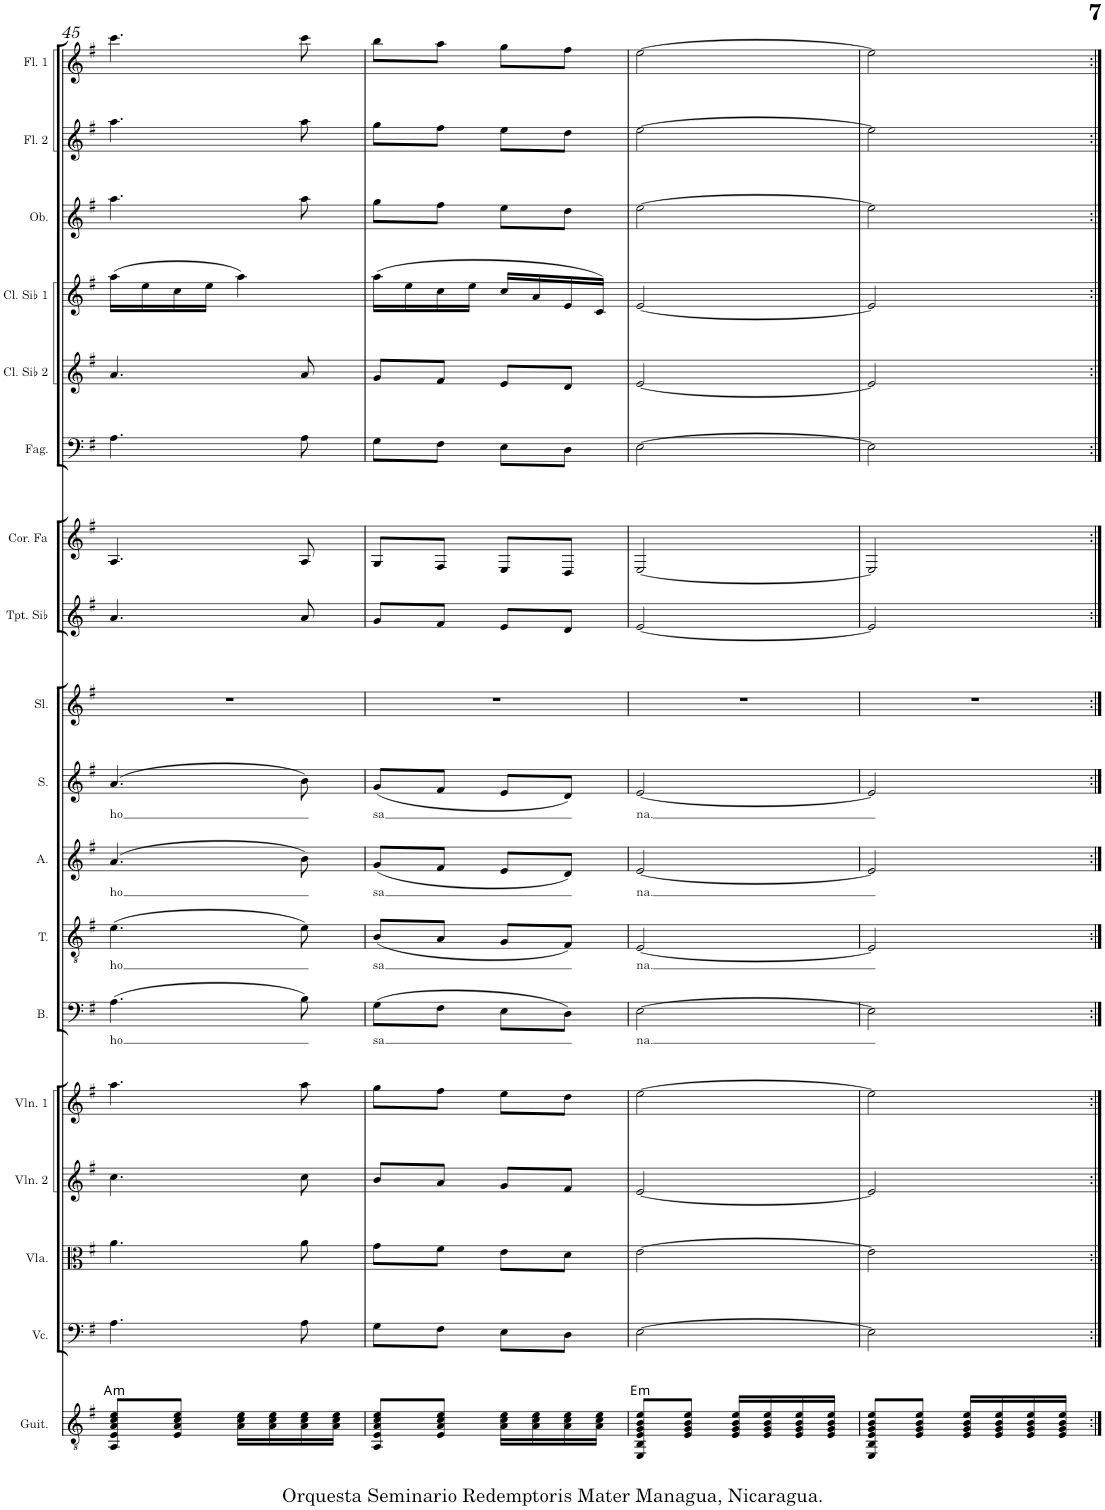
**kern	**harte	**kern	**kern	**kern	**kern	**kern	**text	**kern	**text	**kern	**text	**kern	**text	**kern	**kern	**kern	**kern	**kern	**kern	**kern	**kern	**kern
*part18	*part18	*part17	*part16	*part15	*part14	*part13	*part13	*part12	*part12	*part11	*part11	*part10	*part10	*part9	*part8	*part7	*part6	*part5	*part4	*part3	*part2	*part1
*staff18	*	*staff17	*staff16	*staff15	*staff14	*staff13	*staff13	*staff12	*staff12	*staff11	*staff11	*staff10	*staff10	*staff9	*staff8	*staff7	*staff6	*staff5	*staff4	*staff3	*staff2	*staff1
*I"Guitarra clásica	*	*I"Violonchelo	*I"Viola	*I"Violín 2	*I"Violín 1	*I"Bajo	*	*I"Tenor	*	*I"Alto	*	*I"Soprano	*	*I"Solista	*I"Trompeta en Sib	*I"Corno en Fa	*I"Fagot	*I"Clarinete en Sib 2	*I"Clarinete en Sib 1	*I"Oboe	*I"Flauta 2	*I"Flauta 1
*I'Guit.	*	*I'Vc.	*I'Vla.	*I'Vln. 2	*I'Vln. 1	*I'B.	*	*I'T.	*	*I'A.	*	*I'S.	*	*I'Sl.	*I'Tpt. Sib	*I'Cor. Fa	*I'Fag.	*I'Cl. Sib 2	*I'Cl. Sib 1	*I'Ob.	*I'Fl. 2	*I'Fl. 1
!!LO:PB:g=z
*clefGv2	*	*clefF4	*clefC3	*clefG2	*clefG2	*clefF4	*	*clefGv2	*	*clefG2	*	*clefG2	*	*clefG2	*clefG2	*clefG2	*clefF4	*clefG2	*clefG2	*clefG2	*clefG2	*clefG2
*	*	*	*	*	*	*	*	*	*	*	*	*	*	*	*Trd1c2	*Trd4c7	*	*Trd1c2	*Trd1c2	*	*	*
*k[f#]	*	*k[f#]	*k[f#]	*k[f#]	*k[f#]	*k[f#]	*	*k[f#]	*	*k[f#]	*	*k[f#]	*	*k[f#]	*k[f#]	*k[f#]	*k[f#]	*k[f#]	*k[f#]	*k[f#]	*k[f#]	*k[f#]
*M2/4	*	*M2/4	*M2/4	*M2/4	*M2/4	*M2/4	*	*M2/4	*	*M2/4	*	*M2/4	*	*M2/4	*M2/4	*M2/4	*M2/4	*M2/4	*M2/4	*M2/4	*M2/4	*M2/4
=45	=45	=45	=45	=45	=45	=45	=45	=45	=45	=45	=45	=45	=45	=45	=45	=45	=45	=45	=45	=45	=45	=45
!	!LO:H:kt=m	!	!	!	!	!	!LO:LY:b	!	!LO:LY:b	!	!LO:LY:b	!	!LO:LY:b	!	!	!	!	!	!	!	!	!
8AA/ 8E/ 8A/ 8c/ 8e/L	A:min	4.A\	4.a\	4.cc\	4.aa\	(4.A\	-ho	(4.e\	-ho	(4.a/	-ho	(4.a/	-ho	2r	4.a/	4.A/	4.A\	4.a/	(16aa\LL	4.aa\	4.aa\	4.ccc\
.	.	.	.	.	.	.	.	.	.	.	.	.	.	.	.	.	.	.	16ee\	.	.	.
8E/ 8A/ 8c/ 8e/J	.	.	.	.	.	.	.	.	.	.	.	.	.	.	.	.	.	.	16cc\	.	.	.
.	.	.	.	.	.	.	.	.	.	.	.	.	.	.	.	.	.	.	16ee\JJ	.	.	.
16A\ 16c\ 16e\LL	.	.	.	.	.	.	.	.	.	.	.	.	.	.	.	.	.	.	4aa\)	.	.	.
16A\ 16c\ 16e\	.	.	.	.	.	.	.	.	.	.	.	.	.	.	.	.	.	.	.	.	.	.
16A\ 16c\ 16e\	.	8A\	8a\	8cc\	8aa\	8B\)	.	8e\)	.	8b\)	.	8b\)	.	.	8a/	8A/	8A\	8a/	.	8aa\	8aa\	8ccc\
16A\ 16c\ 16e\JJ	.	.	.	.	.	.	.	.	.	.	.	.	.	.	.	.	.	.	.	.	.	.
=46	=46	=46	=46	=46	=46	=46	=46	=46	=46	=46	=46	=46	=46	=46	=46	=46	=46	=46	=46	=46	=46	=46
!	!	!	!	!	!	!	!LO:LY:b	!	!LO:LY:b	!	!LO:LY:b	!	!LO:LY:b	!	!	!	!	!	!	!	!	!
8AA/ 8E/ 8A/ 8c/ 8e/L	.	8G\L	8g\L	8b/L	8gg\L	(8G\L	-sa	(8B/L	-sa	(8g/L	-sa	(8g/L	-sa	2r	8g/L	8G/L	8G\L	8g/L	(16aa\LL	8gg\L	8gg\L	8bb\L
.	.	.	.	.	.	.	.	.	.	.	.	.	.	.	.	.	.	.	16ee\	.	.	.
8E/ 8A/ 8c/ 8e/J	.	8F#\J	8f#\J	8a/J	8ff#\J	8F#\J	.	8A/J	.	8f#/J	.	8f#/J	.	.	8f#/J	8F#/J	8F#\J	8f#/J	16cc\	8ff#\J	8ff#\J	8aa\J
.	.	.	.	.	.	.	.	.	.	.	.	.	.	.	.	.	.	.	16ee\JJ	.	.	.
16A\ 16c\ 16e\LL	.	8E\L	8e\L	8g/L	8ee\L	8E\L	.	8G/L	.	8e/L	.	8e/L	.	.	8e/L	8E/L	8E\L	8e/L	16cc/LL	8ee\L	8ee\L	8gg\L
16A\ 16c\ 16e\	.	.	.	.	.	.	.	.	.	.	.	.	.	.	.	.	.	.	16a/	.	.	.
16A\ 16c\ 16e\	.	8D\J	8d\J	8f#/J	8dd\J	8D\J)	.	8F#/J)	.	8d/J)	.	8d/J)	.	.	8d/J	8D/J	8D\J	8d/J	16e/	8dd\J	8dd\J	8ff#\J
16A\ 16c\ 16e\JJ	.	.	.	.	.	.	.	.	.	.	.	.	.	.	.	.	.	.	16c/JJ)	.	.	.
=47	=47	=47	=47	=47	=47	=47	=47	=47	=47	=47	=47	=47	=47	=47	=47	=47	=47	=47	=47	=47	=47	=47
!	!LO:H:kt=m	!	!	!	!	!	!LO:LY:b	!	!LO:LY:b	!	!LO:LY:b	!	!LO:LY:b	!	!	!	!	!	!	!	!	!
8EE/ 8BB/ 8E/ 8G/ 8B/ 8e/L	E:min	[2E\	[2e\	[2e/	[2ee\	[2E\	na.	[2E/	na.	[2e/	na.	[2e/	na.	2r	[2e/	[2E/	[2E\	[2e/	[2e/	[2ee\	[2ee\	[2ee\
8E/ 8G/ 8B/ 8e/J	.	.	.	.	.	.	.	.	.	.	.	.	.	.	.	.	.	.	.	.	.	.
16E/ 16G/ 16B/ 16e/LL	.	.	.	.	.	.	.	.	.	.	.	.	.	.	.	.	.	.	.	.	.	.
16E/ 16G/ 16B/ 16e/	.	.	.	.	.	.	.	.	.	.	.	.	.	.	.	.	.	.	.	.	.	.
16E/ 16G/ 16B/ 16e/	.	.	.	.	.	.	.	.	.	.	.	.	.	.	.	.	.	.	.	.	.	.
16E/ 16G/ 16B/ 16e/JJ	.	.	.	.	.	.	.	.	.	.	.	.	.	.	.	.	.	.	.	.	.	.
=48	=48	=48	=48	=48	=48	=48	=48	=48	=48	=48	=48	=48	=48	=48	=48	=48	=48	=48	=48	=48	=48	=48
8EE/ 8BB/ 8E/ 8G/ 8B/ 8e/L	.	2E\]	2e\]	2e/]	2ee\]	2E\]	.	2E/]	.	2e/]	.	2e/]	.	2r	2e/]	2E/]	2E\]	2e/]	2e/]	2ee\]	2ee\]	2ee\]
8E/ 8G/ 8B/ 8e/J	.	.	.	.	.	.	.	.	.	.	.	.	.	.	.	.	.	.	.	.	.	.
16E/ 16G/ 16B/ 16e/LL	.	.	.	.	.	.	.	.	.	.	.	.	.	.	.	.	.	.	.	.	.	.
16E/ 16G/ 16B/ 16e/	.	.	.	.	.	.	.	.	.	.	.	.	.	.	.	.	.	.	.	.	.	.
16E/ 16G/ 16B/ 16e/	.	.	.	.	.	.	.	.	.	.	.	.	.	.	.	.	.	.	.	.	.	.
16E/ 16G/ 16B/ 16e/JJ	.	.	.	.	.	.	.	.	.	.	.	.	.	.	.	.	.	.	.	.	.	.
=:|!	=:|!	=:|!	=:|!	=:|!	=:|!	=:|!	=:|!	=:|!	=:|!	=:|!	=:|!	=:|!	=:|!	=:|!	=:|!	=:|!	=:|!	=:|!	=:|!	=:|!	=:|!	=:|!
*-	*-	*-	*-	*-	*-	*-	*-	*-	*-	*-	*-	*-	*-	*-	*-	*-	*-	*-	*-	*-	*-	*-
